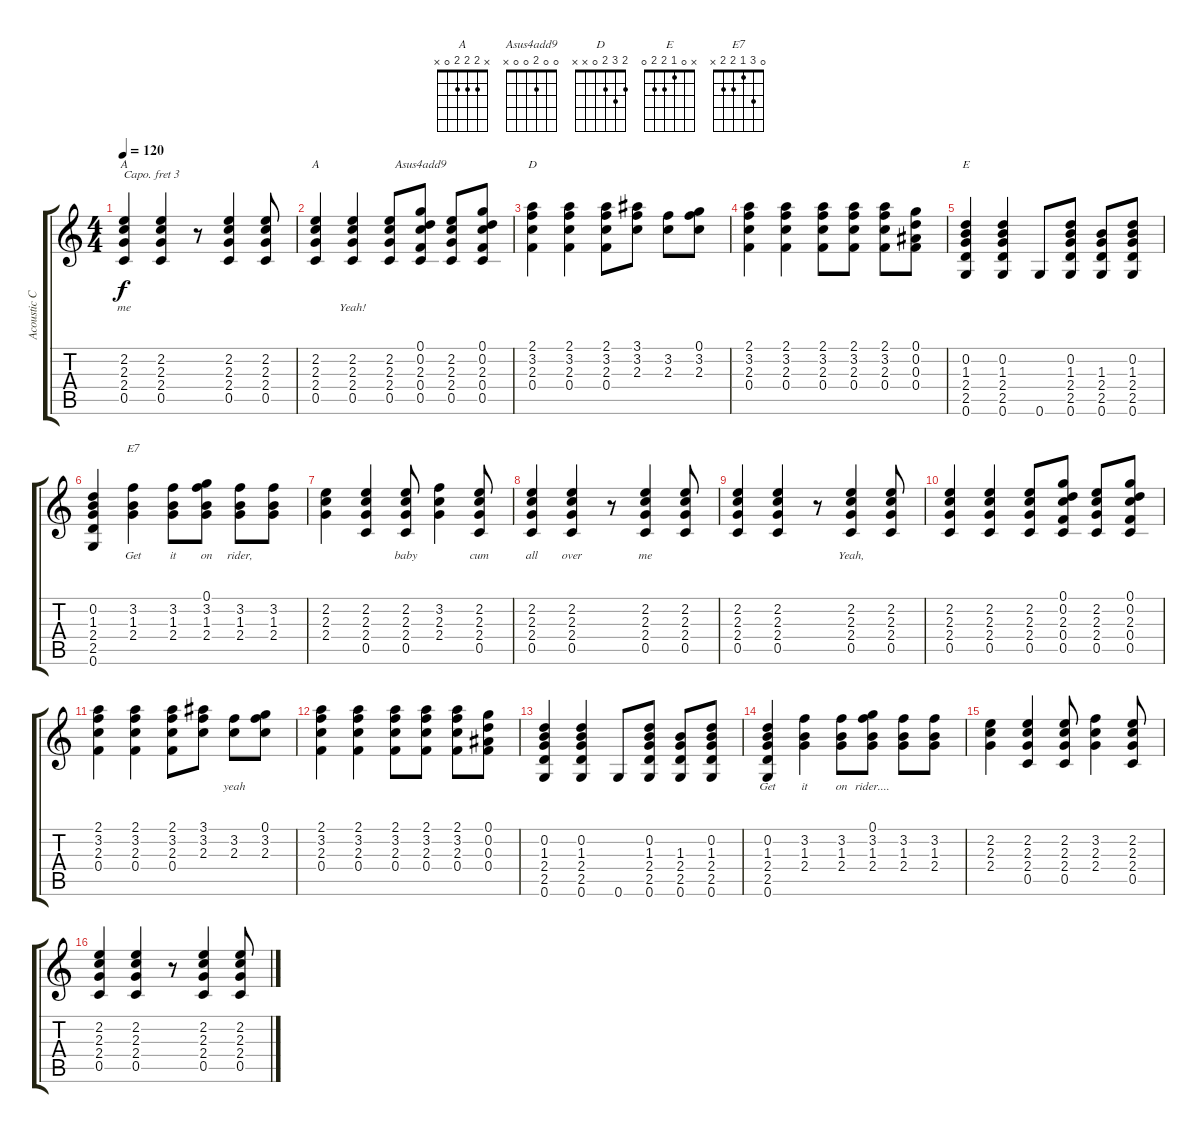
\track ("Acoustic Capo 3" "Acoustic C") {instrument acousticguitarsteel}
\staff {score tabs}
\capo 3
\tuning (E4 B3 G3 D3 A2 E2) {hide}
\chord ("A" x 2 2 2 0 x) {barre 2}
\chord ("A" x 2 2 2 0 x)
\chord ("Asus4add9" 0 0 2 0 0 x)
\chord ("D" 2 3 2 0 x x)
\chord ("E" x 0 1 2 2 0)
\chord ("E7" 0 3 1 2 2 x)
\ts (4 4)
\tempo 120
\clef g2
\ks c
(2.2 2.3 2.4 0.5).4{ch "A" lyrics (0 "me") lyrics (1 "") lyrics (2 "") lyrics (3 "") lyrics (4 "") dy f} (2.2 2.3 2.4 0.5).4{lyrics (0 "") lyrics (1 "") lyrics (2 "") lyrics (3 "") lyrics (4 "")} r.8 (2.2 2.3 2.4 0.5).4{lyrics (0 "") lyrics (1 "") lyrics (2 "") lyrics (3 "") lyrics (4 "")} (2.2 2.3 2.4 0.5).8{lyrics (0 "") lyrics (1 "") lyrics (2 "") lyrics (3 "") lyrics (4 "")} |
(2.2 2.3 2.4 0.5).4{ch "A" lyrics (0 "") lyrics (1 "") lyrics (2 "") lyrics (3 "") lyrics (4 "")} (2.2 2.3 2.4 0.5).4{lyrics (0 "Yeah!") lyrics (1 "") lyrics (2 "") lyrics (3 "") lyrics (4 "")} (2.2 2.3 2.4 0.5).8{lyrics (0 "") lyrics (1 "") lyrics (2 "") lyrics (3 "") lyrics (4 "")} (0.1 0.2 2.3 0.4 0.5).8{ch "Asus4add9" lyrics (0 "") lyrics (1 "") lyrics (2 "") lyrics (3 "") lyrics (4 "")} (2.2 2.3 2.4 0.5).8{lyrics (0 "") lyrics (1 "") lyrics (2 "") lyrics (3 "") lyrics (4 "")} (0.1 0.2 2.3 0.4 0.5).8{lyrics (0 "") lyrics (1 "") lyrics (2 "") lyrics (3 "") lyrics (4 "")} |
(2.1 3.2 2.3 0.4).4{ch "D" lyrics (0 "") lyrics (1 "") lyrics (2 "") lyrics (3 "") lyrics (4 "")} (2.1 3.2 2.3 0.4).4{lyrics (0 "") lyrics (1 "") lyrics (2 "") lyrics (3 "") lyrics (4 "")} (2.1 3.2 2.3 0.4).8{lyrics (0 "") lyrics (1 "") lyrics (2 "") lyrics (3 "") lyrics (4 "")} (3.1 3.2 2.3).8{lyrics (0 "") lyrics (1 "") lyrics (2 "") lyrics (3 "") lyrics (4 "")} (3.2 2.3).8{lyrics (0 "") lyrics (1 "") lyrics (2 "") lyrics (3 "") lyrics (4 "")} (0.1 3.2 2.3).8{lyrics (0 "") lyrics (1 "") lyrics (2 "") lyrics (3 "") lyrics (4 "")} |
(2.1 3.2 2.3 0.4).4{lyrics (0 "") lyrics (1 "") lyrics (2 "") lyrics (3 "") lyrics (4 "")} (2.1 3.2 2.3 0.4).4{lyrics (0 "") lyrics (1 "") lyrics (2 "") lyrics (3 "") lyrics (4 "")} (2.1 3.2 2.3 0.4).8{lyrics (0 "") lyrics (1 "") lyrics (2 "") lyrics (3 "") lyrics (4 "")} (2.1 3.2 2.3 0.4).8{lyrics (0 "") lyrics (1 "") lyrics (2 "") lyrics (3 "") lyrics (4 "")} (2.1 3.2 2.3 0.4).8{lyrics (0 "") lyrics (1 "") lyrics (2 "") lyrics (3 "") lyrics (4 "")} (0.1 0.2 0.3 0.4).8{lyrics (0 "") lyrics (1 "") lyrics (2 "") lyrics (3 "") lyrics (4 "")} |
(0.2 1.3 2.4 2.5 0.6).4{ch "E" lyrics (0 "") lyrics (1 "") lyrics (2 "") lyrics (3 "") lyrics (4 "")} (0.2 1.3 2.4 2.5 0.6).4{lyrics (0 "") lyrics (1 "") lyrics (2 "") lyrics (3 "") lyrics (4 "")} 0.6.8{lyrics (0 "") lyrics (1 "") lyrics (2 "") lyrics (3 "") lyrics (4 "")} (0.2 1.3 2.4 2.5 0.6).8{lyrics (0 "") lyrics (1 "") lyrics (2 "") lyrics (3 "") lyrics (4 "")} (1.3 2.4 2.5 0.6).8{lyrics (0 "") lyrics (1 "") lyrics (2 "") lyrics (3 "") lyrics (4 "")} (0.2 1.3 2.4 2.5 0.6).8{lyrics (0 "") lyrics (1 "") lyrics (2 "") lyrics (3 "") lyrics (4 "")} |
(0.2 1.3 2.4 2.5 0.6).4{lyrics (0 "") lyrics (1 "") lyrics (2 "") lyrics (3 "") lyrics (4 "")} (3.2 1.3 2.4).4{ch "E7" lyrics (0 "Get") lyrics (1 "") lyrics (2 "") lyrics (3 "") lyrics (4 "")} (3.2 1.3 2.4).8{lyrics (0 "it") lyrics (1 "") lyrics (2 "") lyrics (3 "") lyrics (4 "")} (0.1 3.2 1.3 2.4).8{lyrics (0 "on") lyrics (1 "") lyrics (2 "") lyrics (3 "") lyrics (4 "")} (3.2 1.3 2.4).8{lyrics (0 "rider,") lyrics (1 "") lyrics (2 "") lyrics (3 "") lyrics (4 "")} (3.2 1.3 2.4).8{lyrics (0 "") lyrics (1 "") lyrics (2 "") lyrics (3 "") lyrics (4 "")} |
(2.2 2.3 2.4).4{lyrics (0 "") lyrics (1 "") lyrics (2 "") lyrics (3 "") lyrics (4 "")} (2.2 2.3 2.4 0.5).4{lyrics (0 "") lyrics (1 "") lyrics (2 "") lyrics (3 "") lyrics (4 "")} (2.2 2.3 2.4 0.5).8{lyrics (0 "baby") lyrics (1 "") lyrics (2 "") lyrics (3 "") lyrics (4 "")} (3.2 2.3 2.4).4{lyrics (0 "") lyrics (1 "") lyrics (2 "") lyrics (3 "") lyrics (4 "")} (2.2 2.3 2.4 0.5).8{lyrics (0 "cum") lyrics (1 "") lyrics (2 "") lyrics (3 "") lyrics (4 "")} |
(2.2 2.3 2.4 0.5).4{lyrics (0 "all") lyrics (1 "") lyrics (2 "") lyrics (3 "") lyrics (4 "")} (2.2 2.3 2.4 0.5).4{lyrics (0 "over") lyrics (1 "") lyrics (2 "") lyrics (3 "") lyrics (4 "")} r.8 (2.2 2.3 2.4 0.5).4{lyrics (0 "me") lyrics (1 "") lyrics (2 "") lyrics (3 "") lyrics (4 "")} (2.2 2.3 2.4 0.5).8{lyrics (0 "") lyrics (1 "") lyrics (2 "") lyrics (3 "") lyrics (4 "")} |
(2.2 2.3 2.4 0.5).4{lyrics (0 "") lyrics (1 "") lyrics (2 "") lyrics (3 "") lyrics (4 "")} (2.2 2.3 2.4 0.5).4{lyrics (0 "") lyrics (1 "") lyrics (2 "") lyrics (3 "") lyrics (4 "")} r.8 (2.2 2.3 2.4 0.5).4{lyrics (0 "Yeah,") lyrics (1 "") lyrics (2 "") lyrics (3 "") lyrics (4 "")} (2.2 2.3 2.4 0.5).8{lyrics (0 "") lyrics (1 "") lyrics (2 "") lyrics (3 "") lyrics (4 "")} |
(2.2 2.3 2.4 0.5).4{lyrics (0 "") lyrics (1 "") lyrics (2 "") lyrics (3 "") lyrics (4 "")} (2.2 2.3 2.4 0.5).4{lyrics (0 "") lyrics (1 "") lyrics (2 "") lyrics (3 "") lyrics (4 "")} (2.2 2.3 2.4 0.5).8{lyrics (0 "") lyrics (1 "") lyrics (2 "") lyrics (3 "") lyrics (4 "")} (0.1 0.2 2.3 0.4 0.5).8{lyrics (0 "") lyrics (1 "") lyrics (2 "") lyrics (3 "") lyrics (4 "")} (2.2 2.3 2.4 0.5).8{lyrics (0 "") lyrics (1 "") lyrics (2 "") lyrics (3 "") lyrics (4 "")} (0.1 0.2 2.3 0.4 0.5).8{lyrics (0 "") lyrics (1 "") lyrics (2 "") lyrics (3 "") lyrics (4 "")} |
(2.1 3.2 2.3 0.4).4{lyrics (0 "") lyrics (1 "") lyrics (2 "") lyrics (3 "") lyrics (4 "")} (2.1 3.2 2.3 0.4).4{lyrics (0 "") lyrics (1 "") lyrics (2 "") lyrics (3 "") lyrics (4 "")} (2.1 3.2 2.3 0.4).8{lyrics (0 "") lyrics (1 "") lyrics (2 "") lyrics (3 "") lyrics (4 "")} (3.1 3.2 2.3).8{lyrics (0 "") lyrics (1 "") lyrics (2 "") lyrics (3 "") lyrics (4 "")} (3.2 2.3).8{lyrics (0 "yeah") lyrics (1 "") lyrics (2 "") lyrics (3 "") lyrics (4 "")} (0.1 3.2 2.3).8{lyrics (0 "") lyrics (1 "") lyrics (2 "") lyrics (3 "") lyrics (4 "")} |
(2.1 3.2 2.3 0.4).4{lyrics (0 "") lyrics (1 "") lyrics (2 "") lyrics (3 "") lyrics (4 "")} (2.1 3.2 2.3 0.4).4{lyrics (0 "") lyrics (1 "") lyrics (2 "") lyrics (3 "") lyrics (4 "")} (2.1 3.2 2.3 0.4).8{lyrics (0 "") lyrics (1 "") lyrics (2 "") lyrics (3 "") lyrics (4 "")} (2.1 3.2 2.3 0.4).8{lyrics (0 "") lyrics (1 "") lyrics (2 "") lyrics (3 "") lyrics (4 "")} (2.1 3.2 2.3 0.4).8{lyrics (0 "") lyrics (1 "") lyrics (2 "") lyrics (3 "") lyrics (4 "")} (0.1 0.2 0.3 0.4).8{lyrics (0 "") lyrics (1 "") lyrics (2 "") lyrics (3 "") lyrics (4 "")} |
(0.2 1.3 2.4 2.5 0.6).4{lyrics (0 "") lyrics (1 "") lyrics (2 "") lyrics (3 "") lyrics (4 "")} (0.2 1.3 2.4 2.5 0.6).4{lyrics (0 "") lyrics (1 "") lyrics (2 "") lyrics (3 "") lyrics (4 "")} 0.6.8{lyrics (0 "") lyrics (1 "") lyrics (2 "") lyrics (3 "") lyrics (4 "")} (0.2 1.3 2.4 2.5 0.6).8{lyrics (0 "") lyrics (1 "") lyrics (2 "") lyrics (3 "") lyrics (4 "")} (1.3 2.4 2.5 0.6).8{lyrics (0 "") lyrics (1 "") lyrics (2 "") lyrics (3 "") lyrics (4 "")} (0.2 1.3 2.4 2.5 0.6).8{lyrics (0 "") lyrics (1 "") lyrics (2 "") lyrics (3 "") lyrics (4 "")} |
(0.2 1.3 2.4 2.5 0.6).4{lyrics (0 "Get") lyrics (1 "") lyrics (2 "") lyrics (3 "") lyrics (4 "")} (3.2 1.3 2.4).4{lyrics (0 "it") lyrics (1 "") lyrics (2 "") lyrics (3 "") lyrics (4 "")} (3.2 1.3 2.4).8{lyrics (0 "on") lyrics (1 "") lyrics (2 "") lyrics (3 "") lyrics (4 "")} (0.1 3.2 1.3 2.4).8{lyrics (0 "rider....") lyrics (1 "") lyrics (2 "") lyrics (3 "") lyrics (4 "")} (3.2 1.3 2.4).8 (3.2 1.3 2.4).8 |
(2.2 2.3 2.4).4 (2.2 2.3 2.4 0.5).4 (2.2 2.3 2.4 0.5).8 (3.2 2.3 2.4).4 (2.2 2.3 2.4 0.5).8 |
(2.2 2.3 2.4 0.5).4 (2.2 2.3 2.4 0.5).4 r.8 (2.2 2.3 2.4 0.5).4 (2.2 2.3 2.4 0.5).8
